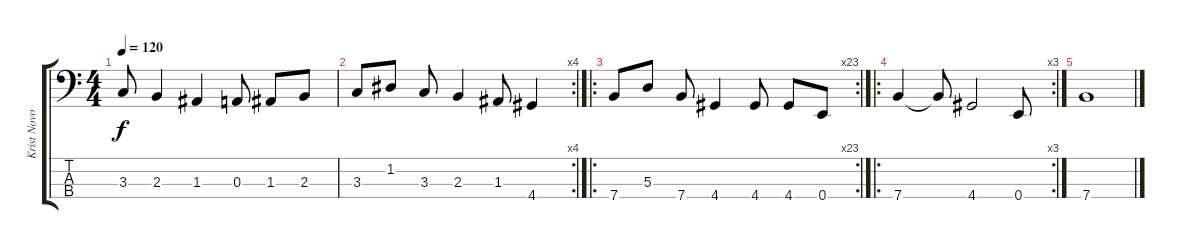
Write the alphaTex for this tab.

\track ("Krist Novoselic" "Krist Novo") {instrument electricbasspick}
\staff {score tabs}
\tuning (G2 D2 A1 E1) {hide}
\ts (4 4)
\tempo 120
\clef f4
\ks c
3.3{t}.8{dy f} 2.3.4 1.3.4 0.3.8 1.3.8 2.3.8 |
\rc 4
3.3.8 1.2.8 3.3.8 2.3.4 1.3.8 4.4.4 |
\ro
\rc 23
7.4.8 5.3.8 7.4.8 4.4.4 4.4.8 4.4.8 0.4.8 |
\ro
\rc 3
7.4.4 7.4{t}.8 4.4.2 0.4.8 |
7.4.1
